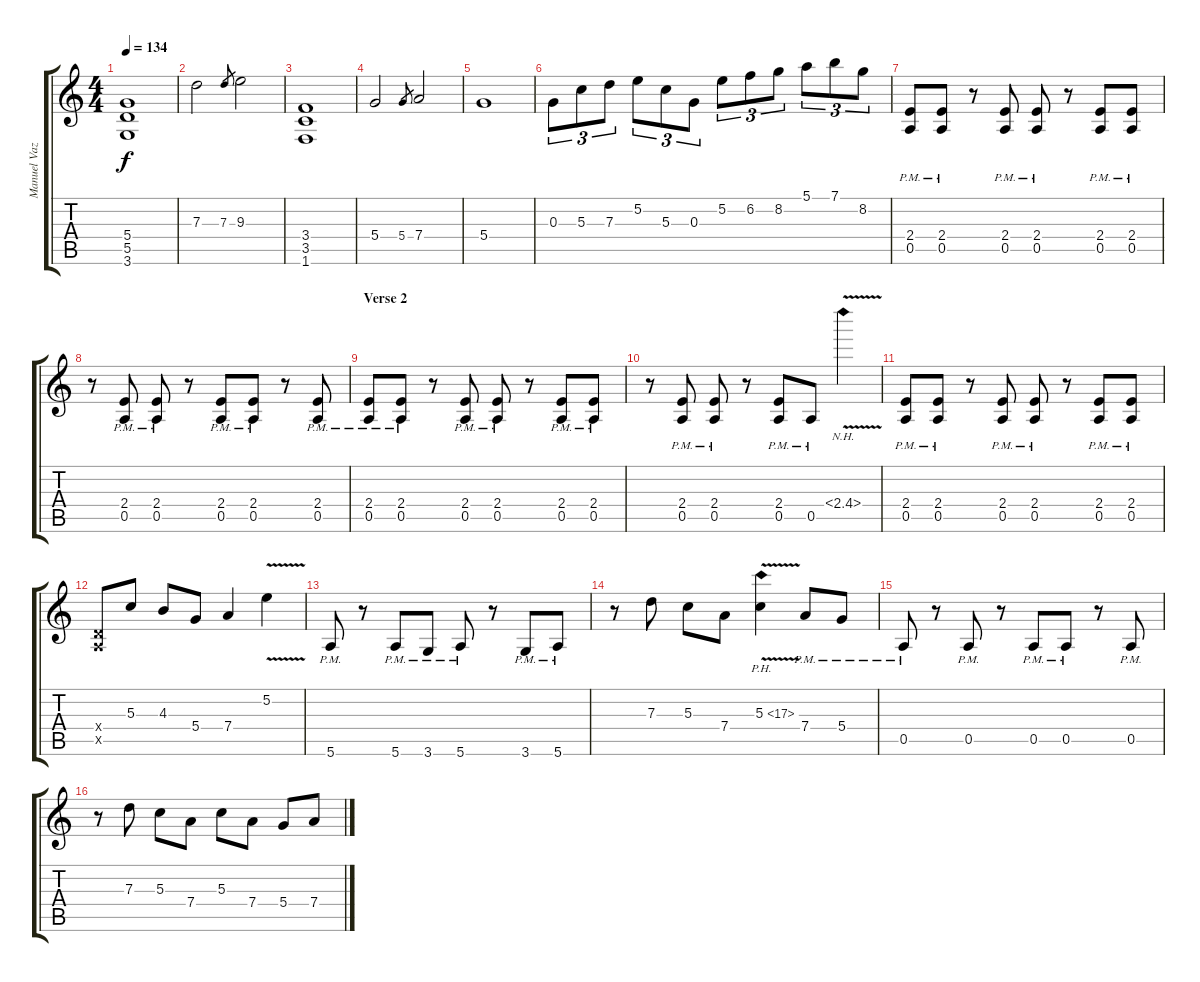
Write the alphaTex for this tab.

\track ("Manuel Vazquez" "Manuel Vaz") {instrument distortionguitar}
\staff {score tabs}
\tuning (E4 B3 G3 D3 A2 E2) {hide}
\ts (4 4)
\tempo 134
\clef g2
\ks c
(5.4 5.5 3.6).1{dy f} |
7.3.2 7.3.8{gr} 9.3.2 |
(3.4 3.5 1.6).1 |
5.4.2 5.4.8{gr} 7.4.2 |
5.4.1 |
0.3.8{tu (3 2)} 5.3.8{tu (3 2)} 7.3.8{tu (3 2)} 5.2.8{tu (3 2)} 5.3.8{tu (3 2)} 0.3.8{tu (3 2)} 5.2.8{tu (3 2)} 6.2.8{tu (3 2)} 8.2.8{tu (3 2)} 5.1.8{tu (3 2)} 7.1.8{tu (3 2)} 8.2.8{tu (3 2)} |
(2.4{pm} 0.5{pm}).8 (2.4{pm} 0.5{pm}).8 r.8 (2.4{pm} 0.5{pm}).8 (2.4{pm} 0.5{pm}).8 r.8 (2.4{pm} 0.5{pm}).8 (2.4{pm} 0.5{pm}).8 |
r.8 (2.4{pm} 0.5{pm}).8 (2.4{pm} 0.5{pm}).8 r.8 (2.4{pm} 0.5{pm}).8 (2.4{pm} 0.5{pm}).8 r.8 (2.4{pm} 0.5{pm}).8 |
\section ("" "Verse 2")
(2.4{pm} 0.5{pm}).8 (2.4{pm} 0.5{pm}).8 r.8 (2.4{pm} 0.5{pm}).8 (2.4{pm} 0.5{pm}).8 r.8 (2.4{pm} 0.5{pm}).8 (2.4{pm} 0.5{pm}).8 |
r.8 (2.4{pm} 0.5{pm}).8 (2.4{pm} 0.5{pm}).8 r.8 (2.4{pm} 0.5{pm}).8 0.5{pm}.8 2.4{nh v}.4{instrument guitarharmonics} |
(2.4{pm} 0.5{pm}).8{instrument distortionguitar} (2.4{pm} 0.5{pm}).8 r.8 (2.4{pm} 0.5{pm}).8 (2.4{pm} 0.5{pm}).8 r.8 (2.4{pm} 0.5{pm}).8 (2.4{pm} 0.5{pm}).8 |
(0.4{x} 0.5{x}).8 5.3.8 4.3.8 5.4.8 7.4.4 5.2{v}.4{instrument guitarharmonics} |
5.6{pm}.8{instrument distortionguitar} r.8 5.6{pm}.8 3.6{pm}.8 5.6{pm}.8 r.8 3.6{pm}.8 5.6{pm}.8 |
r.8 7.3.8 5.3.8 7.4.8 5.3{ph 12 v}.4{instrument guitarharmonics} 7.4{pm}.8{instrument distortionguitar} 5.4{pm}.8 |
0.5{pm}.8 r.8 0.5{pm}.8 r.8 0.5{pm}.8 0.5{pm}.8 r.8 0.5{pm}.8 |
r.8 7.3.8 5.3.8 7.4.8 5.3.8 7.4.8 5.4.8 7.4.8
